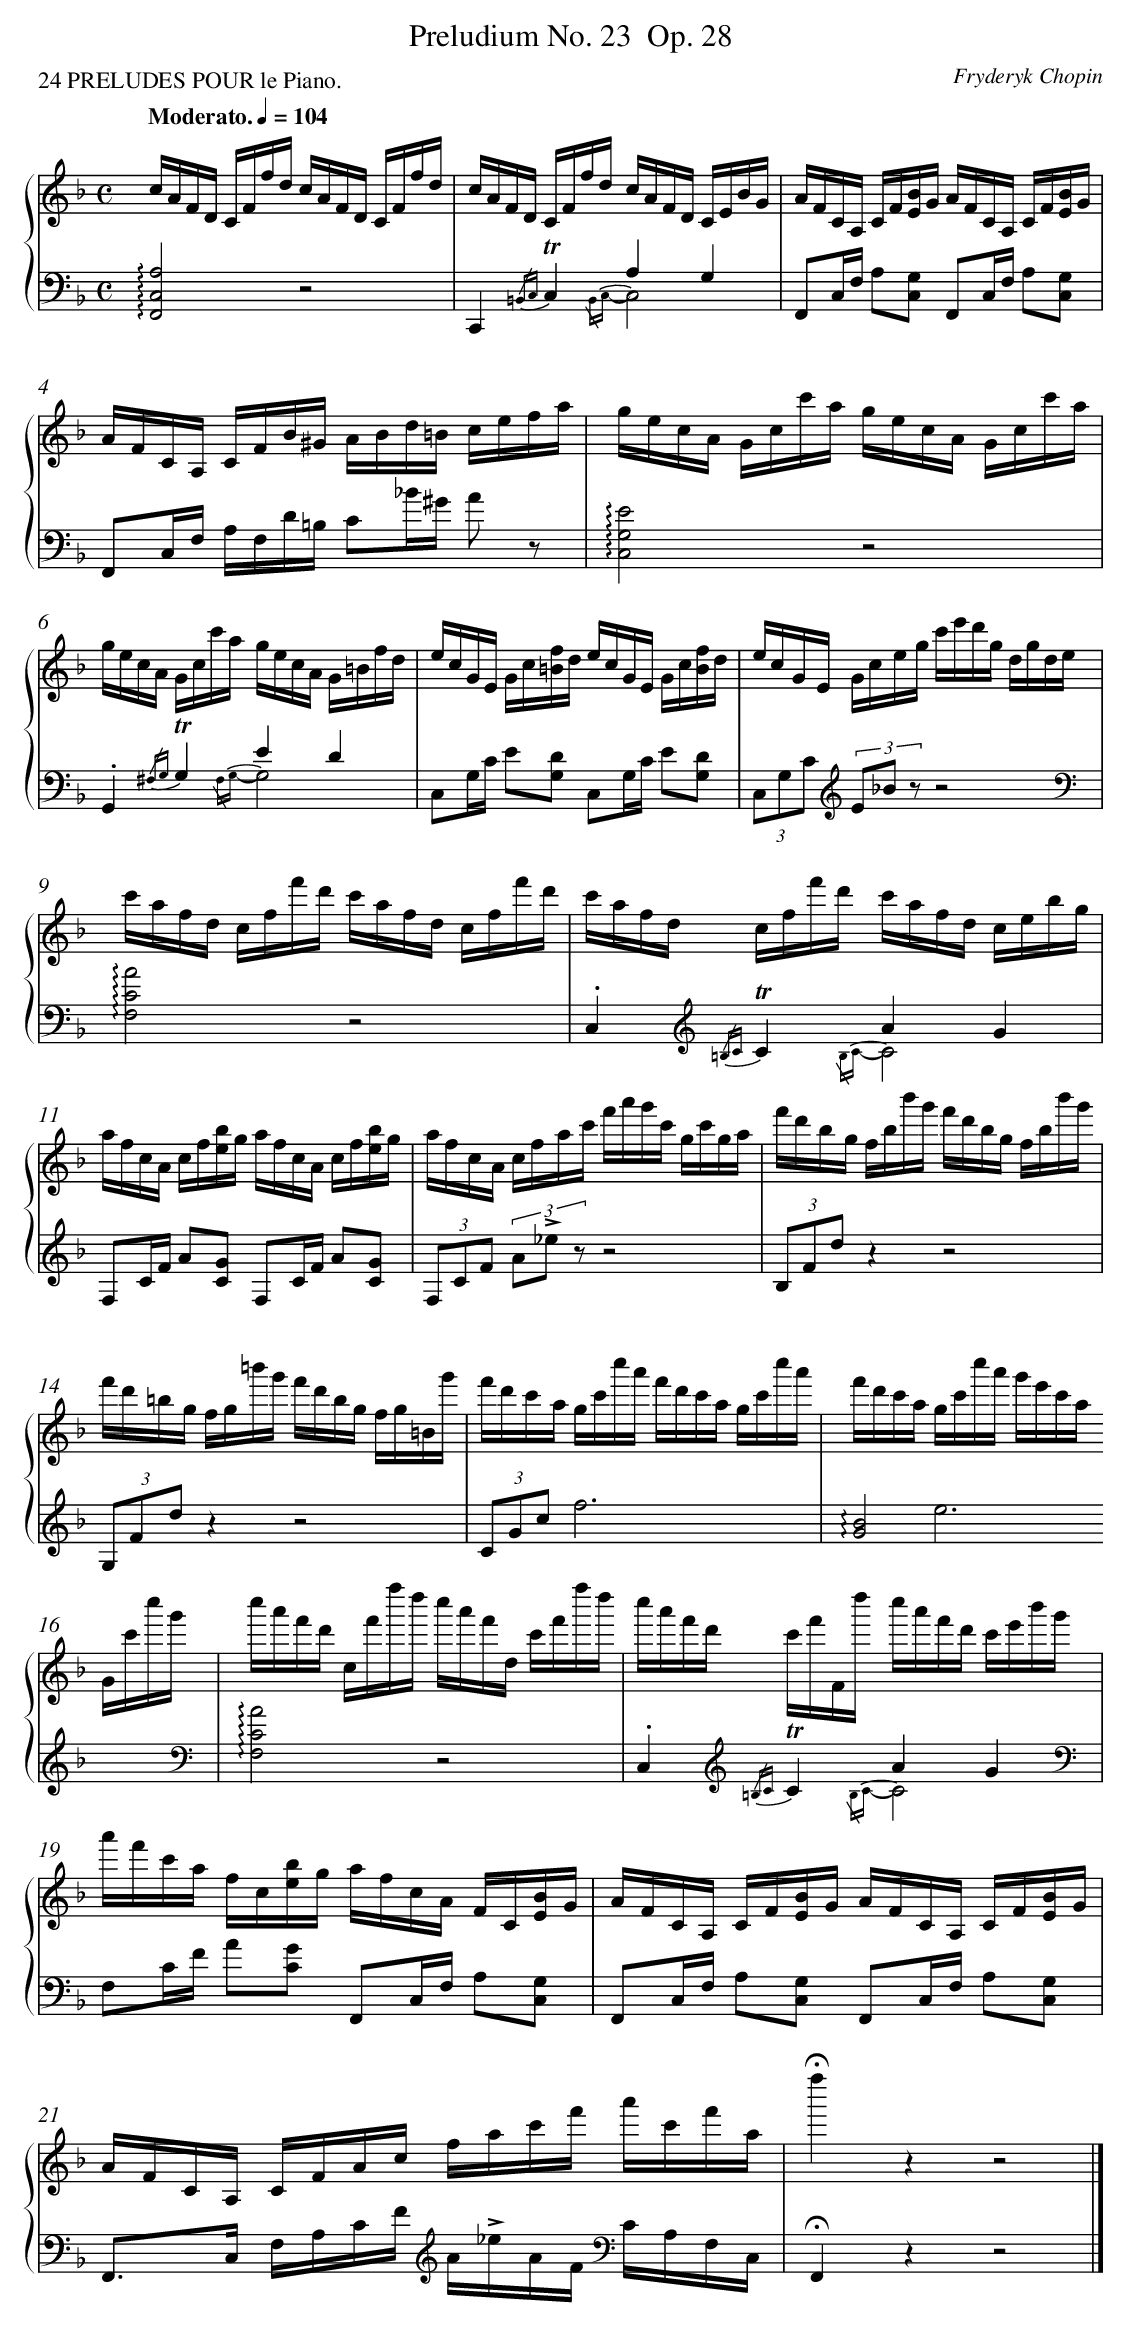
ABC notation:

X:1
T: Preludium No. 23	 Op. 28
C: Fryderyk Chopin
L: 1/16
M: C
P: 24 PRELUDES POUR le Piano.
Q: "Moderato." 1/4=104
%%staves {1 2}
V: 1 clef=treble
V: 2 clef=bass
K: F
[V:1] cAFD CFfd cAFD CFfd |
[V:2] !arpeggio![A,8C,8F,,8]z8 |
[V:1] cAFD CFfd cAFD CEBG |
[V:2] C,,4{/=B,,C,}!trill!C,4A,4G,4 & x8{/B,,C,-}C,8 |
[V:1] AFCA, CF[BE]G AFCA, CF[BE]G |
[V:2] F,,2C,F, A,2[G,2C,2] F,,2C,F, A,2[G,2C,2] |
[V:1] AFCA, CFB^G ABd=B cefa |
[V:2] F,,2C,F, A,F,D=B, C2_B^G A2 z2 |
[V:1] gecA Gcc'a gecA Gcc'a |
[V:2] !arpeggio![E8G,8C,8]z8 |
[V:1] gecA Gcc'a gecA G=Bfd |
[V:2] .G,,4{/^F,G,}!trill!G,4E4D4 & x8{/F,G,-}G,8 |
[V:1] ecGE Gc[f=B]d ecGE Gc[fB]d |
[V:2] C,2G,C E2[D2G,2] C,2G,C E2[D2G,2] |
[V:1] ecGE Gceg c'e'd'g dgde |
[V:2] (3C,2G,2C2[K:clef=treble] (3E2_B2 z2z8[K:clef=bass] |
[V:1] c'afd cff'd' c'afd cff'd' |
[V:2] !arpeggio![A8C8F,8]z8 |
[V:1] c'afd cff'd' c'afd cebg |
[V:2] .C,4[K:clef=treble]{/=B,C}!trill!C4A4G4 & x4x4{/B,C-}C8 |
[V:1] afcA cf[be]g afcA cf[be]g |
[V:2] F,2CF A2[G2C2] F,2CF A2[G2C2] |
[V:1] afcA cfac' f'a'g'c' gc'ga |
[V:2] (3F,2C2F2 (3A2!accent!_e2 z2z8 |
[V:1] f'd'bg fbb'g' f'd'bg fbb'g' |
[V:2] (3B,2F2d2z4z8 |
[V:1] f'd'=bg fg=b'g' f'd'bg fg=Bg' |
[V:2] (3G,2F2d2z4z8 |
[V:1] f'd'c'a gc'c''a' f'd'c'a gc'c''a' |
[V:2] (3C2G2c2f12 |
[V:1] f'd'c'a gc'c''a' g'e'c'a Gc'c''g' |
[V:2] !arpeggio![G8B8]x2 x2x4[K:clef=bass] & x4e12 |
[V:1] c''a'f'd' cf'f''d'' c''a'f'd c'f'f''d'' |
[V:2] !arpeggio![A8C8F,8]z8 |
[V:1] c''a'f'd' c'f'Fd'' c''a'f'd' c'e'b'g' |
[V:2] .C,4[K:clef=treble]{/=B,C}!trill!C4A4G4[K:clef=bass] & x4x4{/B,C-}C8 |
[V:1] a'f'c'a fc[be]g afcA FC[BE]G |
[V:2] F,2CF A2[G2C2] F,,2C,F, A,2[G,2C,2] |
[V:1] AFCA, CF[BE]G AFCA, CF[BE]G |
[V:2] F,,2C,F, A,2[G,2C,2] F,,2C,F, A,2[G,2C,2] |
[V:1] AFCA, CFAc fac'f' a'c'f'a |
[V:2] F,,2>C,2 F,A,CF[K:clef=treble] A!accent!_eAF[K:clef=bass] CA,F,C, |
[V:1] !fermata!f''4z4z8 |]
[V:2] !fermata!F,,4z4z8 |]
